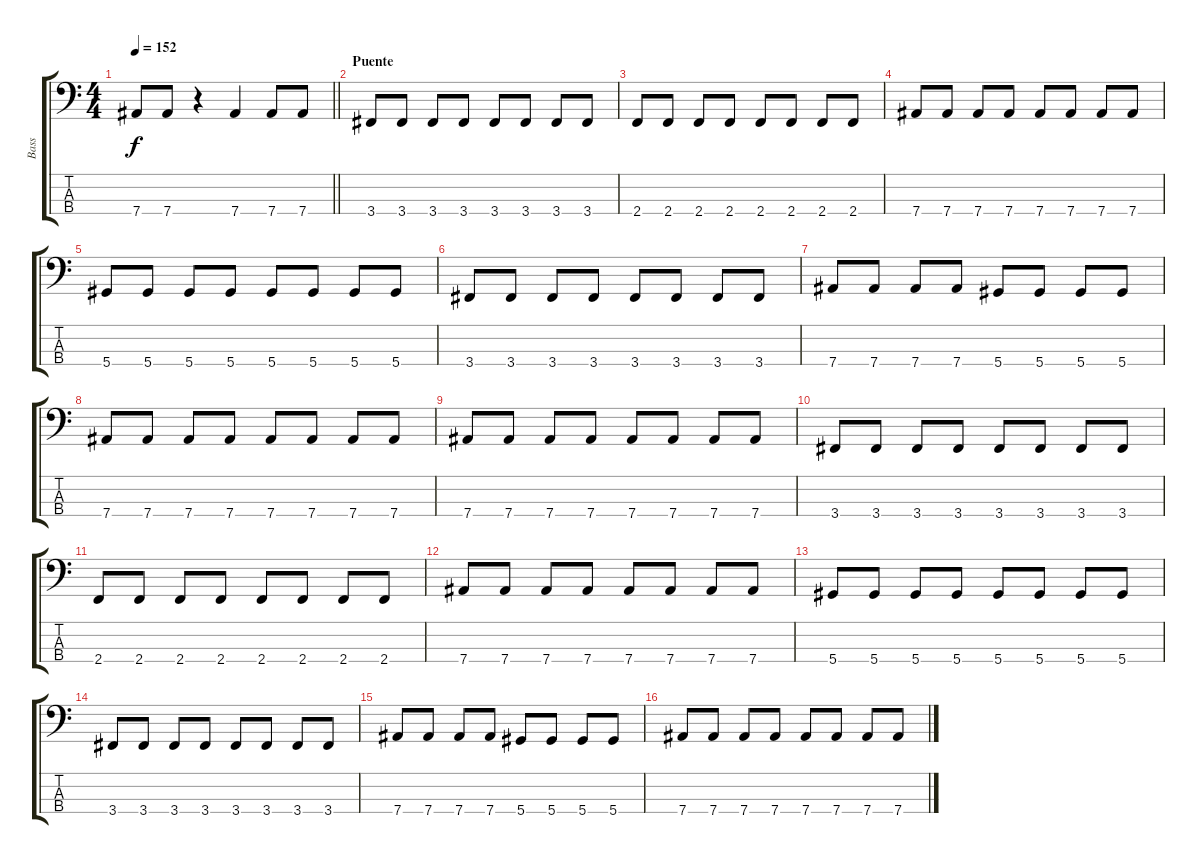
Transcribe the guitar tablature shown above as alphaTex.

\track ("Bass" "Bass") {instrument electricbassfinger}
\staff {score tabs}
\tuning (Gb2 Db2 Ab1 Eb1) {hide}
\ts (4 4)
\tempo 152
\clef f4
\barLineRight lightlight
\ks c
7.4.8{dy f} 7.4.8 r.4 7.4.4 7.4.8 7.4.8 |
\section ("" "Puente")
3.4.8 3.4.8 3.4.8 3.4.8 3.4.8 3.4.8 3.4.8 3.4.8 |
2.4.8 2.4.8 2.4.8 2.4.8 2.4.8 2.4.8 2.4.8 2.4.8 |
7.4.8 7.4.8 7.4.8 7.4.8 7.4.8 7.4.8 7.4.8 7.4.8 |
5.4.8 5.4.8 5.4.8 5.4.8 5.4.8 5.4.8 5.4.8 5.4.8 |
3.4.8 3.4.8 3.4.8 3.4.8 3.4.8 3.4.8 3.4.8 3.4.8 |
7.4.8 7.4.8 7.4.8 7.4.8 5.4.8 5.4.8 5.4.8 5.4.8 |
7.4.8 7.4.8 7.4.8 7.4.8 7.4.8 7.4.8 7.4.8 7.4.8 |
7.4.8 7.4.8 7.4.8 7.4.8 7.4.8 7.4.8 7.4.8 7.4.8 |
3.4.8 3.4.8 3.4.8 3.4.8 3.4.8 3.4.8 3.4.8 3.4.8 |
2.4.8 2.4.8 2.4.8 2.4.8 2.4.8 2.4.8 2.4.8 2.4.8 |
7.4.8 7.4.8 7.4.8 7.4.8 7.4.8 7.4.8 7.4.8 7.4.8 |
5.4.8 5.4.8 5.4.8 5.4.8 5.4.8 5.4.8 5.4.8 5.4.8 |
3.4.8 3.4.8 3.4.8 3.4.8 3.4.8 3.4.8 3.4.8 3.4.8 |
7.4.8 7.4.8 7.4.8 7.4.8 5.4.8 5.4.8 5.4.8 5.4.8 |
7.4.8 7.4.8 7.4.8 7.4.8 7.4.8 7.4.8 7.4.8 7.4.8
